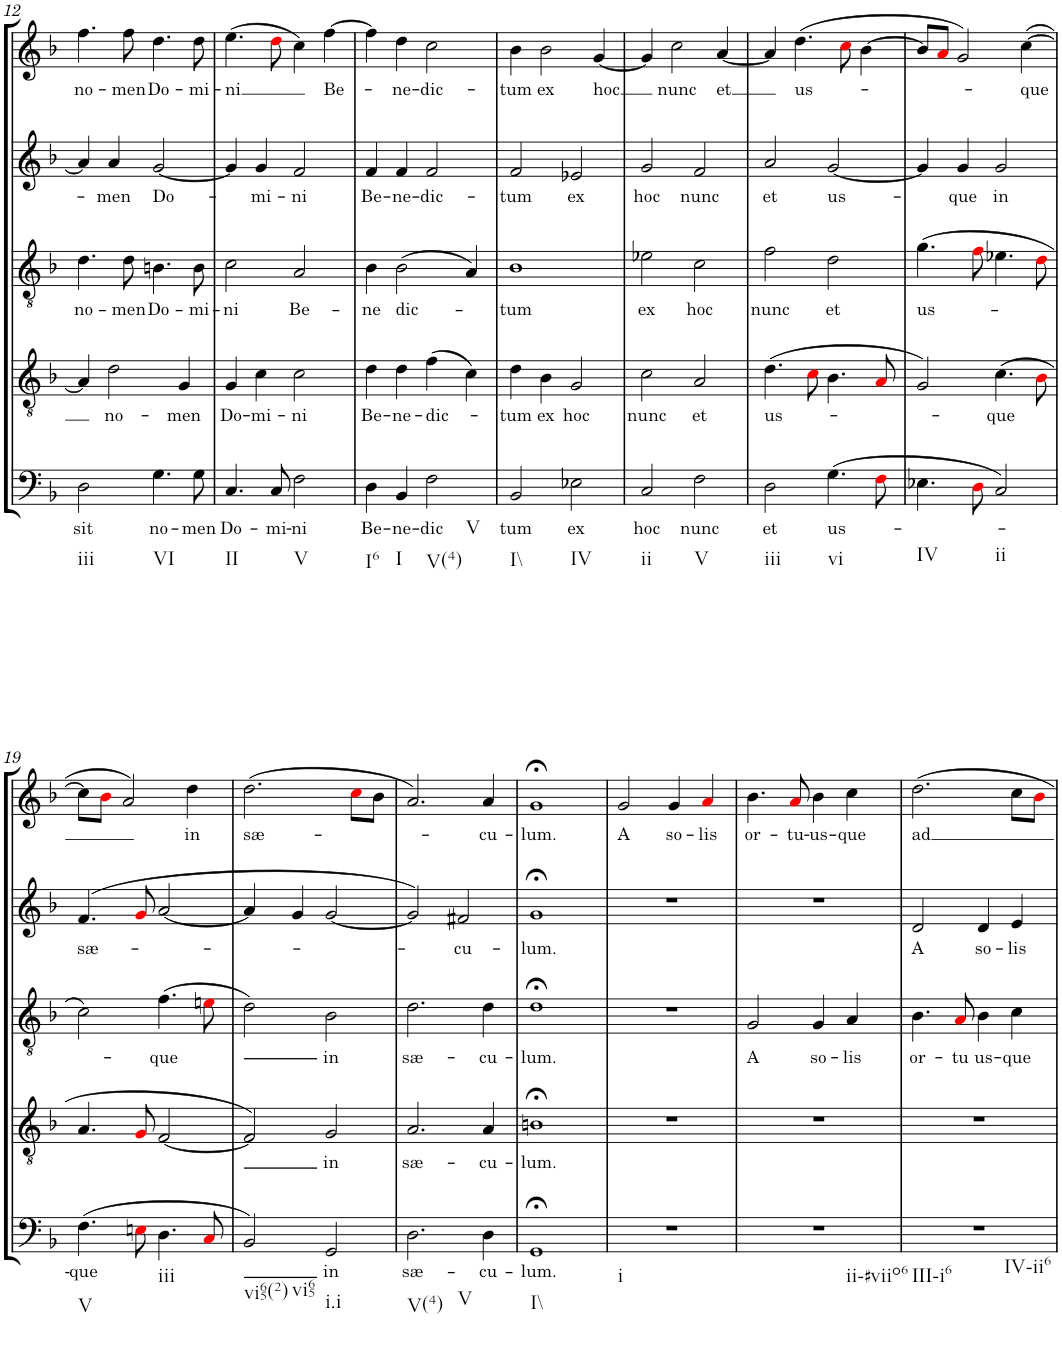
**kern	**text	**kern	**text	**kern	**text	**kern	**text	**kern	**text
*part5	*part5	*part4	*part4	*part3	*part3	*part2	*part2	*part1	*part1
*staff5	*staff5	*staff4	*staff4	*staff3	*staff3	*staff2	*staff2	*staff1	*staff1
*I"Basso	*	*I"Tenore	*	*I"Alto	*	*I"Alto	*	*I"Canto	*
!!LO:PB:g=z
*clefF4	*	*clefGv2	*	*clefGv2	*	*clefG2	*	*clefG2	*
*Trd7c12	*	*	*	*	*	*	*	*	*
*k[b-]	*	*k[b-]	*	*k[b-]	*	*k[b-]	*	*k[b-]	*
*F:	*	*F:	*	*F:	*	*F:	*	*F:	*
*M4/4	*	*M4/4	*	*M4/4	*	*M4/4	*	*M4/4	*
*met(c)	*	*met(c)	*	*met(c)	*	*met(c)	*	*met(c)	*
=12	=12	=12	=12	=12	=12	=12	=12	=12	=12
!LO:TX:b:t=iii	!	!	!	!	!	!	!	!	!
!	!LO:LY:b	!	!	!	!LO:LY:b	!	!	!	!LO:LY:b
2D\	sit	4A/]	.	4.d\	no-	4a/]	.	4.ff\	no-
!	!	!	!LO:LY:b	!	!	!	!LO:LY:b	!	!
.	.	2d\	no-	.	.	4a/	-men	.	.
!	!	!	!	!	!LO:LY:b	!	!	!	!LO:LY:b
.	.	.	.	8d\	-men	.	.	8ff\	-men
!LO:TX:b:t=VI	!	!	!	!	!	!	!	!	!
!	!LO:LY:b	!	!	!	!LO:LY:b	!	!LO:LY:b	!	!LO:LY:b
4.G\	no-	.	.	4.Bn\	Do-	[2g/	Do-	4.dd\	Do-
!	!	!	!LO:LY:b	!	!	!	!	!	!
.	.	4G/	-men	.	.	.	.	.	.
!	!LO:LY:b	!	!	!	!LO:LY:b	!	!	!	!LO:LY:b
8G\	-men	.	.	8B\	-mi-	.	.	8dd\	-mi-
=13	=13	=13	=13	=13	=13	=13	=13	=13	=13
!LO:TX:b:t=II	!	!	!	!	!	!	!	!	!
!	!LO:LY:b	!	!LO:LY:b	!	!LO:LY:b	!	!	!	!LO:LY:b
4.C/	Do-	4G/	Do-	2c\	-ni	4g/]	.	(>4.ee\	-ni
!	!	!	!LO:LY:b	!	!	!	!LO:LY:b	!	!
.	.	4c\	-mi-	.	.	4g/	-mi-	.	.
!	!LO:LY:b	!	!	!	!	!	!	!	!
8C/	-mi-	.	.	.	.	.	.	8ddi\	.
!LO:TX:b:t=V	!	!	!	!	!	!	!	!	!
!	!LO:LY:b	!	!LO:LY:b	!	!LO:LY:b	!	!LO:LY:b	!	!
2F\	-ni	2c\	-ni	2A/	Be-	2f/	-ni	4cc\)	.
!	!	!	!	!	!	!	!	!	!LO:LY:b
.	.	.	.	.	.	.	.	[4ff\	Be-
=14	=14	=14	=14	=14	=14	=14	=14	=14	=14
!LO:TX:b:t=I6	!	!	!	!	!	!	!	!	!
!	!LO:LY:b	!	!LO:LY:b	!	!LO:LY:b	!	!LO:LY:b	!	!
4D\	Be-	4d\	Be-	4B-\	-ne	4f/	Be-	4ff\]	.
!LO:TX:b:t=I	!	!	!	!	!	!	!	!	!
!	!LO:LY:b	!	!LO:LY:b	!	!LO:LY:b	!	!LO:LY:b	!	!LO:LY:b
4BB-/	-ne-	4d\	-ne-	(>2B-\	dic-	4f/	-ne-	4dd\	-ne-
!LO:TX:b:t=V(4)	!	!	!	!	!	!	!	!	!
!LO:TX:b:t=V	!	!	!	!	!	!	!	!	!
!	!LO:LY:b	!	!LO:LY:b	!	!	!	!LO:LY:b	!	!LO:LY:b
2F\	-dic	(>4f\	-dic-	.	.	2f/	-dic-	2cc\	-dic-
.	.	4c\)	.	4A/)	.	.	.	.	.
=15	=15	=15	=15	=15	=15	=15	=15	=15	=15
!LO:TX:b:t=I\\	!	!	!	!	!	!	!	!	!
!	!LO:LY:b	!	!LO:LY:b	!	!LO:LY:b	!	!LO:LY:b	!	!LO:LY:b
2BB-/	­tum	4d\	-­tum	1B-	-­tum	2f/	-­tum	4b-\	-­tum
!	!	!	!LO:LY:b	!	!	!	!	!	!LO:LY:b
.	.	4B-\	ex	.	.	.	.	2b-\	ex
!LO:TX:b:t=IV	!	!	!	!	!	!	!	!	!
!	!LO:LY:b	!	!LO:LY:b	!	!	!	!LO:LY:b	!	!
2E-X\	ex	2G/	hoc	.	.	2e-X/	ex	.	.
!	!	!	!	!	!	!	!	!	!LO:LY:b
.	.	.	.	.	.	.	.	[4g/	hoc
=16	=16	=16	=16	=16	=16	=16	=16	=16	=16
!LO:TX:b:t=ii	!	!	!	!	!	!	!	!	!
!	!LO:LY:b	!	!LO:LY:b	!	!LO:LY:b	!	!LO:LY:b	!	!
2C/	hoc	2c\	nunc	2e-X\	ex	2g/	hoc	4g/]	.
!	!	!	!	!	!	!	!	!	!LO:LY:b
.	.	.	.	.	.	.	.	2cc\	nunc
!LO:TX:b:t=V	!	!	!	!	!	!	!	!	!
!	!LO:LY:b	!	!LO:LY:b	!	!LO:LY:b	!	!LO:LY:b	!	!
2F\	nunc	2A/	et	2c\	hoc	2f/	nunc	.	.
!	!	!	!	!	!	!	!	!	!LO:LY:b
.	.	.	.	.	.	.	.	[4a/	et
=17	=17	=17	=17	=17	=17	=17	=17	=17	=17
!LO:TX:b:t=iii	!	!	!	!	!	!	!	!	!
!	!LO:LY:b	!	!LO:LY:b	!	!LO:LY:b	!	!LO:LY:b	!	!
2D\	et	(>4.d\	us-	2f\	nunc	2a/	et	4a/]	.
!	!	!	!	!	!	!	!	!	!LO:LY:b
.	.	.	.	.	.	.	.	(>4.dd\	us-
.	.	8ci\	.	.	.	.	.	.	.
!LO:TX:b:t=vi	!	!	!	!	!	!	!	!	!
!	!LO:LY:b	!	!	!	!LO:LY:b	!	!LO:LY:b	!	!
(>4.G\	us-	4.B-\	.	2d\	et	[2g/	us-	.	.
.	.	.	.	.	.	.	.	8cci\	.
.	.	.	.	.	.	.	.	[4b-\	.
8Fi\	.	8Ai/	.	.	.	.	.	.	.
=18	=18	=18	=18	=18	=18	=18	=18	=18	=18
!LO:TX:b:t=IV	!	!	!	!	!	!	!	!	!
!	!	!	!	!	!LO:LY:b	!	!	!	!
4.E-X\	.	2G/)	.	(>4.g\	us-	4g/]	.	8b-/L]	.
.	.	.	.	.	.	.	.	8ai/J	.
!	!	!	!	!	!	!	!LO:LY:b	!	!
.	.	.	.	.	.	4g/	-que	2g/)	.
8Di\	.	.	.	8fi\	.	.	.	.	.
!LO:TX:b:t=ii	!	!	!	!	!	!	!	!	!
!	!	!	!LO:LY:b	!	!	!	!LO:LY:b	!	!
2C/)	.	(>4.c\	-que	4.e-X\	.	2g/	in	.	.
!	!	!	!	!	!	!	!	!	!LO:LY:b
.	.	.	.	.	.	.	.	(>[4cc\	-que
.	.	8B-i\	.	8di\	.	.	.	.	.
!!LO:LB:g=z
=19	=19	=19	=19	=19	=19	=19	=19	=19	=19
!LO:TX:b:t=V	!	!	!	!	!	!	!	!	!
!	!LO:LY:b	!	!	!	!	!	!LO:LY:b	!	!
(>4.F\	-que	4.A/	.	2c\)	.	(>4.f/	sæ-	8cc\L]	.
.	.	.	.	.	.	.	.	8b-i\J	.
.	.	.	.	.	.	.	.	2a/)	.
8Eni\	.	8Gi/	.	.	.	8gi/	.	.	.
!LO:TX:b:t=iii	!	!	!	!	!	!	!	!	!
!	!	!	!	!	!LO:LY:b	!	!	!	!
4.D\	.	[2F/	.	(>4.f\	-que	[2a/	.	.	.
!	!	!	!	!	!	!	!	!	!LO:LY:b
.	.	.	.	.	.	.	.	4dd\	in
8Ci/	.	.	.	8eni\	.	.	.	.	.
=20	=20	=20	=20	=20	=20	=20	=20	=20	=20
!LO:TX:b:t=vi65(2)	!	!	!	!	!	!	!	!	!
!LO:TX:b:t=vi65	!	!	!	!	!	!	!	!	!
!	!	!	!	!	!	!	!LO:LY:b	!	!LO:LY:b
2BB-/)	.	2F/])	.	2d\)	.	4a/]	-­-	(>2.dd\	sæ-
.	.	.	.	.	.	4g/	.	.	.
!LO:TX:b:t=i.i	!	!	!	!	!	!	!	!	!
!	!LO:LY:b	!	!LO:LY:b	!	!LO:LY:b	!	!	!	!
2GG/	in	2G/	in	2B-\	in	[2g/	.	.	.
.	.	.	.	.	.	.	.	8cci\L	.
.	.	.	.	.	.	.	.	8b-\J	.
=21	=21	=21	=21	=21	=21	=21	=21	=21	=21
!LO:TX:b:t=V(4)	!	!	!	!	!	!	!	!	!
!LO:TX:b:t=V	!	!	!	!	!	!	!	!	!
!	!LO:LY:b	!	!LO:LY:b	!	!LO:LY:b	!	!	!	!
2.D\	sæ-	2.A/	sæ-	2.d\	sæ-	2g/])	.	2.a/)	.
!	!	!	!	!	!	!	!LO:LY:b	!	!
.	.	.	.	.	.	2f#X/	-cu-	.	.
!	!LO:LY:b	!	!LO:LY:b	!	!LO:LY:b	!	!	!	!LO:LY:b
4D\	-cu-	4A/	-cu-	4d\	-cu-	.	.	4a/	-cu-
=22	=22	=22	=22	=22	=22	=22	=22	=22	=22
!LO:TX:b:t=I\\	!	!	!	!	!	!	!	!	!
!	!LO:LY:b	!	!LO:LY:b	!	!LO:LY:b	!	!LO:LY:b	!	!LO:LY:b
1GG;<	-lum.	1Bn;<	-lum.	1d;<	-lum.	1g;<	-lum.	1g;<	-lum.
=23	=23	=23	=23	=23	=23	=23	=23	=23	=23
!LO:TX:b:t=i	!	!	!	!	!	!	!	!	!
!	!	!	!	!	!	!	!	!	!LO:LY:b
1r	.	1r	.	1r	.	1r	.	2g/	A
!	!	!	!	!	!	!	!	!	!LO:LY:b
.	.	.	.	.	.	.	.	4g/	so-
!	!	!	!	!	!	!	!	!	!LO:LY:b
.	.	.	.	.	.	.	.	4ai/	-lis
=24	=24	=24	=24	=24	=24	=24	=24	=24	=24
!LO:TX:b:t=ii-#viio6	!	!	!	!	!	!	!	!	!
!	!	!	!	!	!LO:LY:b	!	!	!	!LO:LY:b
1r	.	1r	.	2G/	A	1r	.	4.b-\	or-
!	!	!	!	!	!	!	!	!	!LO:LY:b
.	.	.	.	.	.	.	.	8ai/	-tu-
!	!	!	!	!	!LO:LY:b	!	!	!	!LO:LY:b
.	.	.	.	4G/	so-	.	.	4b-\	-us-
!	!	!	!	!	!LO:LY:b	!	!	!	!LO:LY:b
.	.	.	.	4A/	-lis	.	.	4cc\	-que
=25	=25	=25	=25	=25	=25	=25	=25	=25	=25
!LO:TX:b:t=III-i6	!	!	!	!	!	!	!	!	!
!LO:TX:b:t=IV-ii6	!	!	!	!	!	!	!	!	!
!	!	!	!	!	!LO:LY:b	!	!LO:LY:b	!	!LO:LY:b
1r	.	1r	.	4.B-\	or-	2d/	A	2.dd\	ad
!	!	!	!	!	!LO:LY:b	!	!	!	!
.	.	.	.	8Ai/	-tu	.	.	.	.
!	!	!	!	!	!LO:LY:b	!	!LO:LY:b	!	!
.	.	.	.	4B-\	us-	4d/	so-	.	.
!	!	!	!	!	!LO:LY:b	!	!LO:LY:b	!	!
.	.	.	.	4c\	-que	4e/	-lis	8cc\L	.
.	.	.	.	.	.	.	.	8b-i\J	.
=	=	=	=	=	=	=	=	=	=
*-	*-	*-	*-	*-	*-	*-	*-	*-	*-
